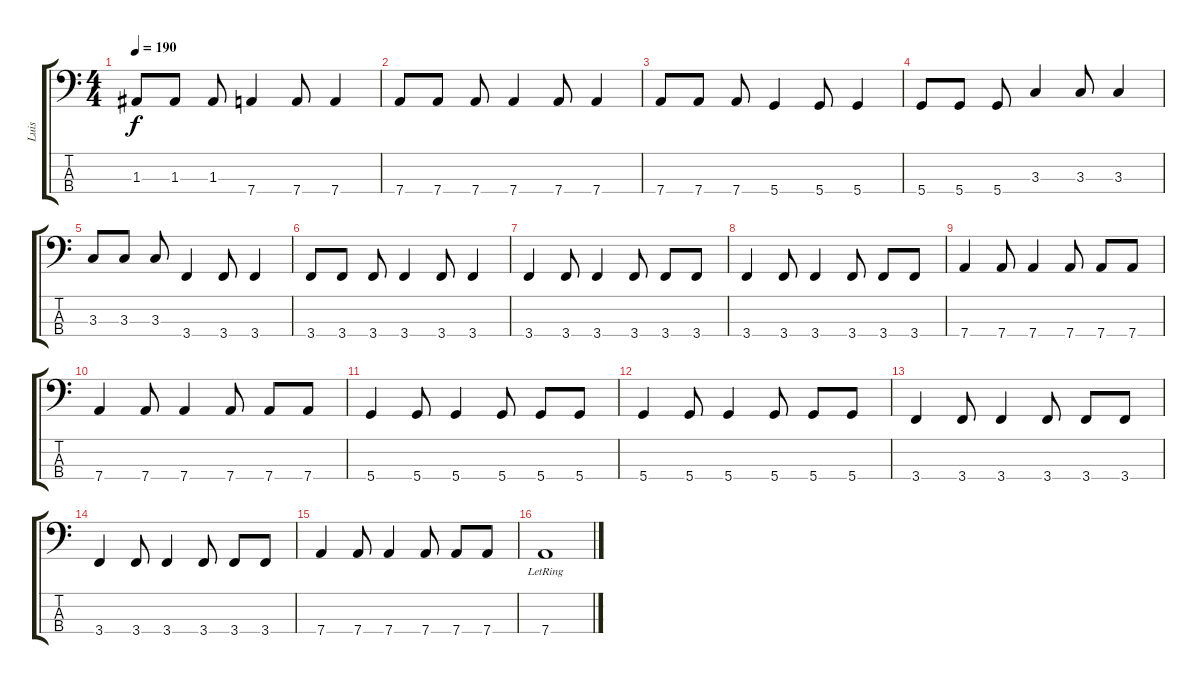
\track ("Luis" "Luis") {instrument electricbasspick}
\staff {score tabs}
\tuning (G2 D2 A1 D1) {hide}
\ts (4 4)
\tempo 190
\clef f4
\ks c
1.3.8{dy f} 1.3.8 1.3.8 7.4.4 7.4.8 7.4.4 |
7.4.8 7.4.8 7.4.8 7.4.4 7.4.8 7.4.4 |
7.4.8 7.4.8 7.4.8 5.4.4 5.4.8 5.4.4 |
5.4.8 5.4.8 5.4.8 3.3.4 3.3.8 3.3.4 |
3.3.8 3.3.8 3.3.8 3.4.4 3.4.8 3.4.4 |
3.4.8 3.4.8 3.4.8 3.4.4 3.4.8 3.4.4 |
3.4.4 3.4.8 3.4.4 3.4.8 3.4.8 3.4.8 |
3.4.4 3.4.8 3.4.4 3.4.8 3.4.8 3.4.8 |
7.4.4 7.4.8 7.4.4 7.4.8 7.4.8 7.4.8 |
7.4.4 7.4.8 7.4.4 7.4.8 7.4.8 7.4.8 |
5.4.4 5.4.8 5.4.4 5.4.8 5.4.8 5.4.8 |
5.4.4 5.4.8 5.4.4 5.4.8 5.4.8 5.4.8 |
3.4.4 3.4.8 3.4.4 3.4.8 3.4.8 3.4.8 |
3.4.4 3.4.8 3.4.4 3.4.8 3.4.8 3.4.8 |
7.4.4 7.4.8 7.4.4 7.4.8 7.4.8 7.4.8 |
7.4{lr}.1
